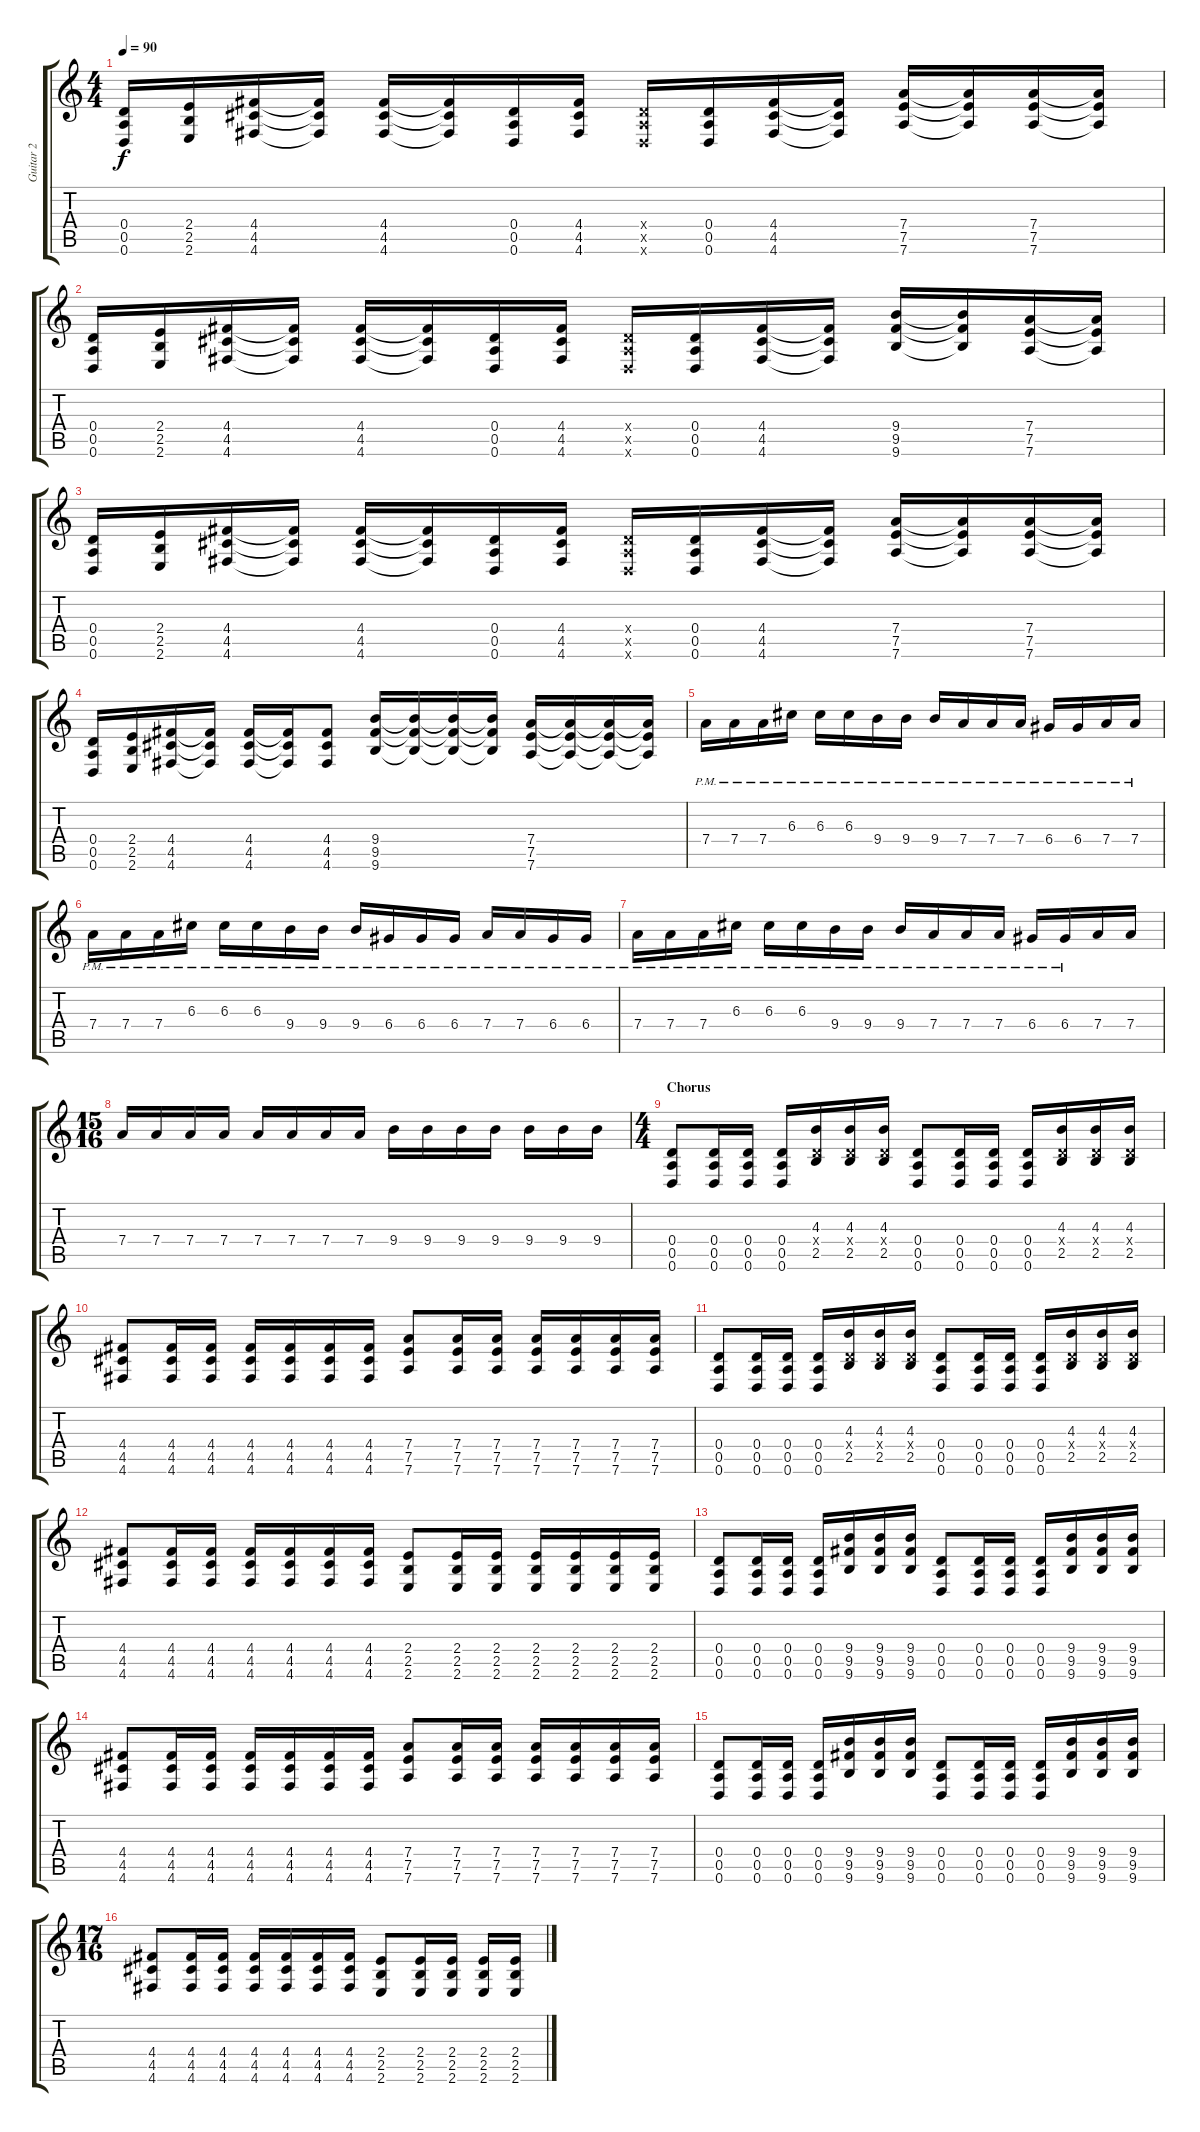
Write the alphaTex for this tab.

\track ("Guitar 2" "Guitar 2") {instrument distortionguitar}
\staff {score tabs}
\tuning (E4 B3 G3 D3 A2 D2) {hide}
\ts (4 4)
\tempo 90
\clef g2
\ks c
(0.4 0.5 0.6).16{dy f} (2.4 2.5 2.6).16 (4.4 4.5 4.6).16 (4.4{t} 4.5{t} 4.6{t}).16 (4.4 4.5 4.6).16 (4.4{t} 4.5{t} 4.6{t}).16 (0.4 0.5 0.6).16 (4.4 4.5 4.6).16 (0.4{x} 0.5{x} 0.6{x}).16 (0.4 0.5 0.6).16 (4.4 4.5 4.6).16 (4.4{t} 4.5{t} 4.6{t}).16 (7.4 7.5 7.6).16 (7.4{t} 7.5{t} 7.6{t}).16 (7.4 7.5 7.6).16 (7.4{t} 7.5{t} 7.6{t}).16 |
(0.4 0.5 0.6).16 (2.4 2.5 2.6).16 (4.4 4.5 4.6).16 (4.4{t} 4.5{t} 4.6{t}).16 (4.4 4.5 4.6).16 (4.4{t} 4.5{t} 4.6{t}).16 (0.4 0.5 0.6).16 (4.4 4.5 4.6).16 (0.4{x} 0.5{x} 0.6{x}).16 (0.4 0.5 0.6).16 (4.4 4.5 4.6).16 (4.4{t} 4.5{t} 4.6{t}).16 (9.4 9.5 9.6).16 (9.4{t} 9.5{t} 9.6{t}).16 (7.4 7.5 7.6).16 (7.4{t} 7.5{t} 7.6{t}).16 |
(0.4 0.5 0.6).16 (2.4 2.5 2.6).16 (4.4 4.5 4.6).16 (4.4{t} 4.5{t} 4.6{t}).16 (4.4 4.5 4.6).16 (4.4{t} 4.5{t} 4.6{t}).16 (0.4 0.5 0.6).16 (4.4 4.5 4.6).16 (0.4{x} 0.5{x} 0.6{x}).16 (0.4 0.5 0.6).16 (4.4 4.5 4.6).16 (4.4{t} 4.5{t} 4.6{t}).16 (7.4 7.5 7.6).16 (7.4{t} 7.5{t} 7.6{t}).16 (7.4 7.5 7.6).16 (7.4{t} 7.5{t} 7.6{t}).16 |
(0.4 0.5 0.6).16 (2.4 2.5 2.6).16 (4.4 4.5 4.6).16 (4.4{t} 4.5{t} 4.6{t}).16 (4.4 4.5 4.6).16 (4.4{t} 4.5{t} 4.6{t}).16 (4.4 4.5 4.6).8 (9.4 9.5 9.6).16 (9.4{t} 9.5{t} 9.6{t}).16 (9.4{t} 9.5{t} 9.6{t}).16 (9.4{t} 9.5{t} 9.6{t}).16 (7.4 7.5 7.6).16 (7.4{t} 7.5{t} 7.6{t}).16 (7.4{t} 7.5{t} 7.6{t}).16 (7.4{t} 7.5{t} 7.6{t}).16 |
7.4{pm}.16 7.4{pm}.16 7.4{pm}.16 6.3{pm}.16 6.3{pm}.16 6.3{pm}.16 9.4{pm}.16 9.4{pm}.16 9.4{pm}.16 7.4{pm}.16 7.4{pm}.16 7.4{pm}.16 6.4{pm}.16 6.4{pm}.16 7.4{pm}.16 7.4{pm}.16 |
7.4{pm}.16 7.4{pm}.16 7.4{pm}.16 6.3{pm}.16 6.3{pm}.16 6.3{pm}.16 9.4{pm}.16 9.4{pm}.16 9.4{pm}.16 6.4{pm}.16 6.4{pm}.16 6.4{pm}.16 7.4{pm}.16 7.4{pm}.16 6.4{pm}.16 6.4{pm}.16 |
7.4{pm}.16 7.4{pm}.16 7.4{pm}.16 6.3{pm}.16 6.3{pm}.16 6.3{pm}.16 9.4{pm}.16 9.4{pm}.16 9.4{pm}.16 7.4{pm}.16 7.4{pm}.16 7.4{pm}.16 6.4{pm}.16 6.4{pm}.16 7.4.16 7.4.16 |
\ts (15 16)
7.4.16 7.4.16 7.4.16 7.4.16 7.4.16 7.4.16 7.4.16 7.4.16 9.4.16 9.4.16 9.4.16 9.4.16 9.4.16 9.4.16 9.4.16 |
\ts (4 4)
\section ("" "Chorus")
(0.4 0.5 0.6).8 (0.4 0.5 0.6).16 (0.4 0.5 0.6).16 (0.4 0.5 0.6).16 (4.3 0.4{x} 2.5).16 (4.3 0.4{x} 2.5).16 (4.3 0.4{x} 2.5).16 (0.4 0.5 0.6).8 (0.4 0.5 0.6).16 (0.4 0.5 0.6).16 (0.4 0.5 0.6).16 (4.3 0.4{x} 2.5).16 (4.3 0.4{x} 2.5).16 (4.3 0.4{x} 2.5).16 |
(4.4 4.5 4.6).8 (4.4 4.5 4.6).16 (4.4 4.5 4.6).16 (4.4 4.5 4.6).16 (4.4 4.5 4.6).16 (4.4 4.5 4.6).16 (4.4 4.5 4.6).16 (7.4 7.5 7.6).8 (7.4 7.5 7.6).16 (7.4 7.5 7.6).16 (7.4 7.5 7.6).16 (7.4 7.5 7.6).16 (7.4 7.5 7.6).16 (7.4 7.5 7.6).16 |
(0.4 0.5 0.6).8 (0.4 0.5 0.6).16 (0.4 0.5 0.6).16 (0.4 0.5 0.6).16 (4.3 0.4{x} 2.5).16 (4.3 0.4{x} 2.5).16 (4.3 0.4{x} 2.5).16 (0.4 0.5 0.6).8 (0.4 0.5 0.6).16 (0.4 0.5 0.6).16 (0.4 0.5 0.6).16 (4.3 0.4{x} 2.5).16 (4.3 0.4{x} 2.5).16 (4.3 0.4{x} 2.5).16 |
(4.4 4.5 4.6).8 (4.4 4.5 4.6).16 (4.4 4.5 4.6).16 (4.4 4.5 4.6).16 (4.4 4.5 4.6).16 (4.4 4.5 4.6).16 (4.4 4.5 4.6).16 (2.4 2.5 2.6).8 (2.4 2.5 2.6).16 (2.4 2.5 2.6).16 (2.4 2.5 2.6).16 (2.4 2.5 2.6).16 (2.4 2.5 2.6).16 (2.4 2.5 2.6).16 |
(0.4 0.5 0.6).8 (0.4 0.5 0.6).16 (0.4 0.5 0.6).16 (0.4 0.5 0.6).16 (9.4 9.5 9.6).16 (9.4 9.5 9.6).16 (9.4 9.5 9.6).16 (0.4 0.5 0.6).8 (0.4 0.5 0.6).16 (0.4 0.5 0.6).16 (0.4 0.5 0.6).16 (9.4 9.5 9.6).16 (9.4 9.5 9.6).16 (9.4 9.5 9.6).16 |
(4.4 4.5 4.6).8 (4.4 4.5 4.6).16 (4.4 4.5 4.6).16 (4.4 4.5 4.6).16 (4.4 4.5 4.6).16 (4.4 4.5 4.6).16 (4.4 4.5 4.6).16 (7.4 7.5 7.6).8 (7.4 7.5 7.6).16 (7.4 7.5 7.6).16 (7.4 7.5 7.6).16 (7.4 7.5 7.6).16 (7.4 7.5 7.6).16 (7.4 7.5 7.6).16 |
(0.4 0.5 0.6).8 (0.4 0.5 0.6).16 (0.4 0.5 0.6).16 (0.4 0.5 0.6).16 (9.4 9.5 9.6).16 (9.4 9.5 9.6).16 (9.4 9.5 9.6).16 (0.4 0.5 0.6).8 (0.4 0.5 0.6).16 (0.4 0.5 0.6).16 (0.4 0.5 0.6).16 (9.4 9.5 9.6).16 (9.4 9.5 9.6).16 (9.4 9.5 9.6).16 |
\ts (17 16)
(4.4 4.5 4.6).8 (4.4 4.5 4.6).16 (4.4 4.5 4.6).16 (4.4 4.5 4.6).16 (4.4 4.5 4.6).16 (4.4 4.5 4.6).16 (4.4 4.5 4.6).16 (2.4 2.5 2.6).8 (2.4 2.5 2.6).16 (2.4 2.5 2.6).16 (2.4 2.5 2.6).16 (2.4 2.5 2.6).16
